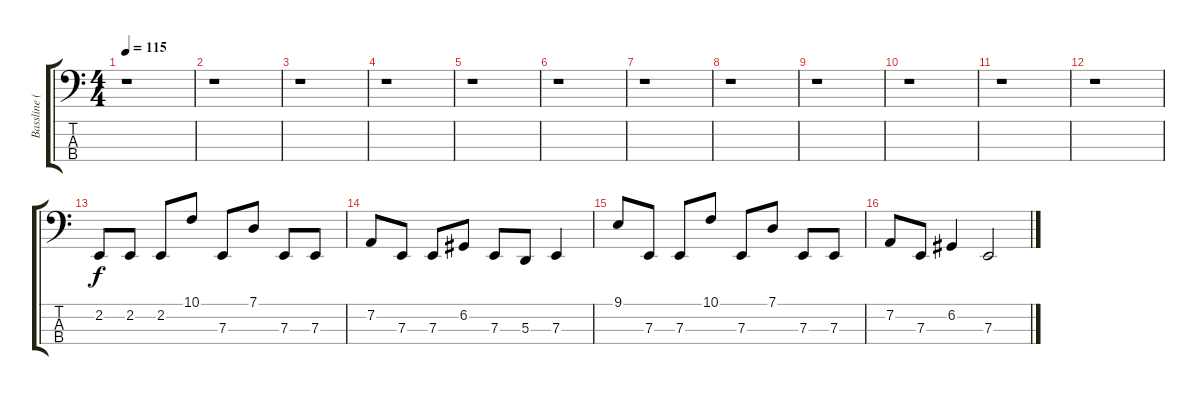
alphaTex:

\track ("Bassline (Lead 2 - Sawtooth)" "Bassline (") {instrument lead2sawtooth}
\staff {score tabs}
\tuning (G2 D2 A1 E1) {hide}
\ts (4 4)
\tempo 115
\clef f4
\ks c
r.1{dy f instrument lead2sawtooth} |
r.1 |
r.1 |
r.1 |
r.1 |
r.1 |
r.1 |
r.1 |
r.1 |
r.1 |
r.1 |
r.1 |
2.2.8 2.2.8 2.2.8 10.1.8 7.3.8 7.1.8 7.3.8 7.3.8 |
7.2.8 7.3.8 7.3.8 6.2.8 7.3.8 5.3.8 7.3.4 |
9.1.8 7.3.8 7.3.8 10.1.8 7.3.8 7.1.8 7.3.8 7.3.8 |
7.2.8 7.3.8 6.2.4 7.3.2
